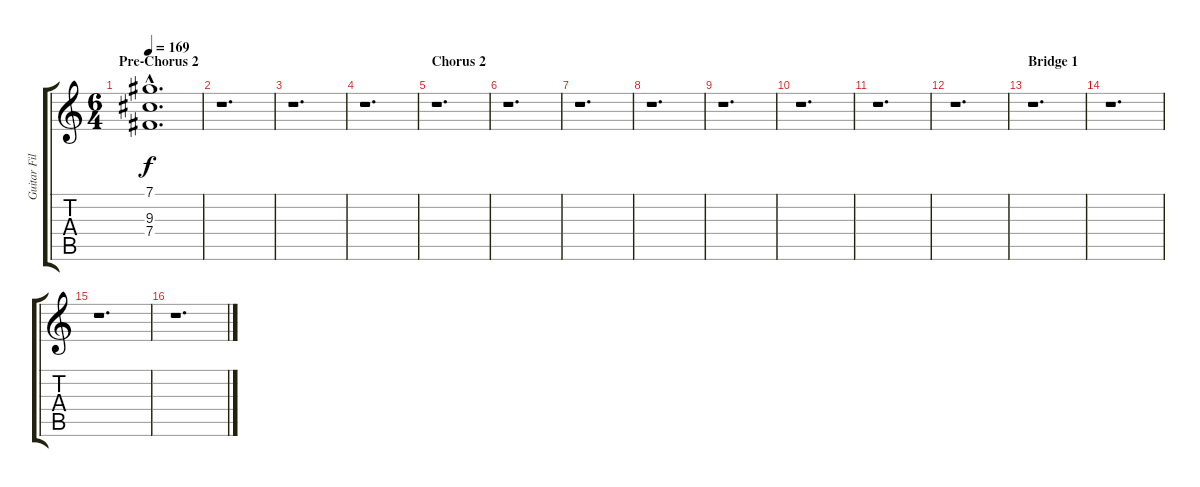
\track ("Guitar Fills" "Guitar Fil") {instrument distortionguitar}
\staff {score tabs}
\tuning (Db4 Ab3 E3 B2 Gb2 B1) {hide}
\ts (6 4)
\section ("" "Pre-Chorus 2")
\tempo 169
\clef g2
\ks c
(7.1{hac t} 9.3{hac t} 7.4{hac t}).1{d dy f volume 0} |
r.1{d} |
r.1{d} |
r.1{d} |
\section ("" "Chorus 2")
r.1{d} |
r.1{d} |
r.1{d} |
r.1{d} |
r.1{d} |
r.1{d} |
r.1{d} |
r.1{d} |
\section ("" "Bridge 1")
r.1{d} |
r.1{d} |
r.1{d} |
r.1{d}
